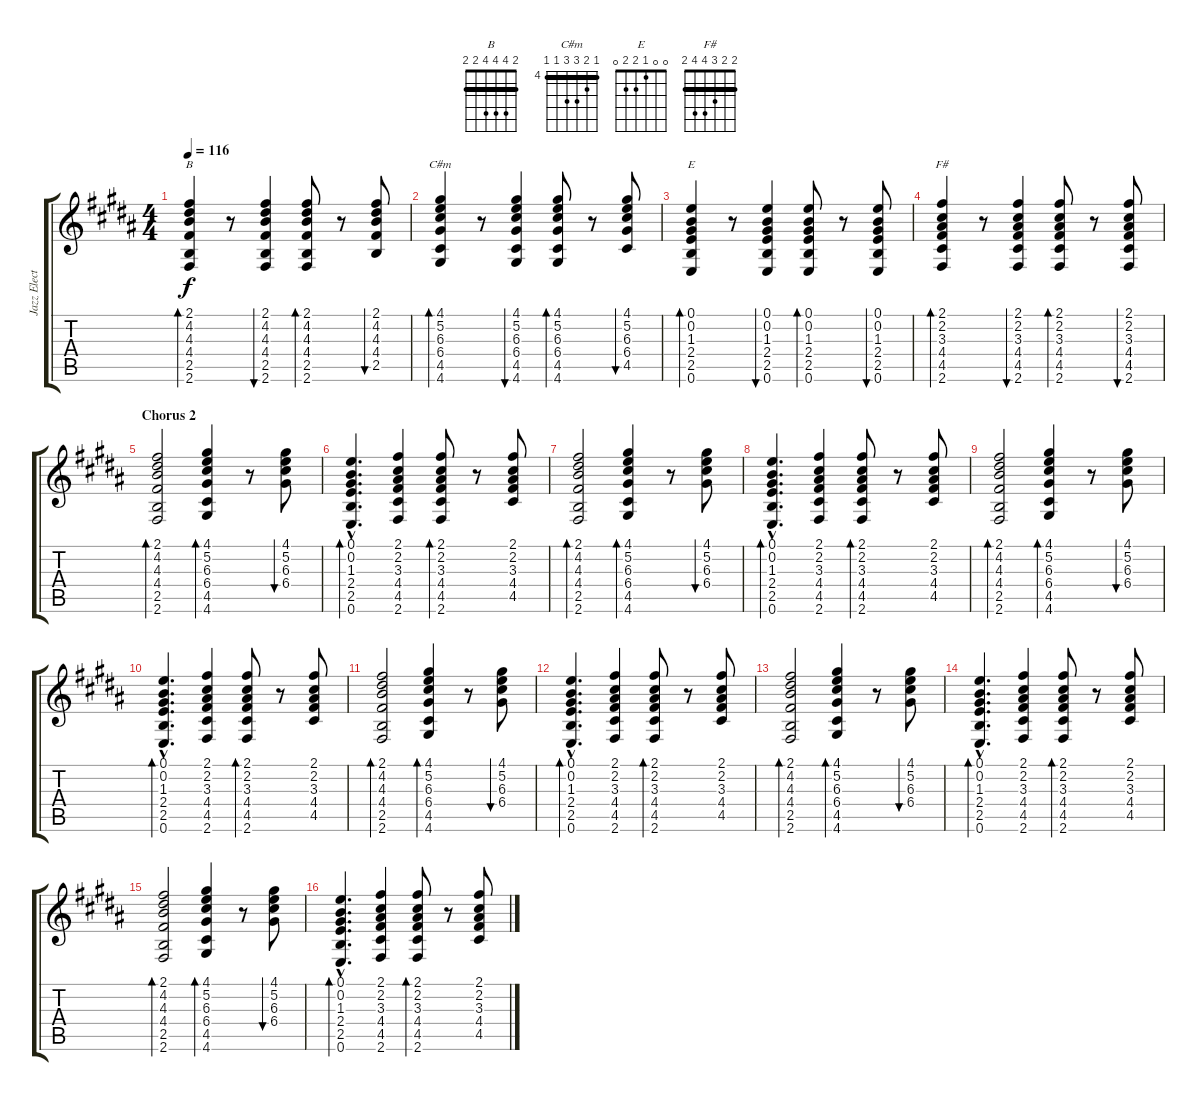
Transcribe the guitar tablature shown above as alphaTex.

\track ("Jazz Electric" "Jazz Elect") {instrument electricguitarjazz}
\staff {score tabs}
\tuning (E4 B3 G3 D3 A2 E2) {hide}
\chord ("B" 2 4 4 4 2 2) {barre 2}
\chord ("C#m" 4 5 6 6 4 4) {firstfret 4 barre 4}
\chord ("E" 0 0 1 2 2 0)
\chord ("F#" 2 2 3 4 4 2) {barre 2}
\ts (4 4)
\tempo 116
\clef g2
\ks b
(2.1 4.2 4.3 4.4 2.5 2.6).4{bd 60 ch "B" dy f} r.8 (2.1 4.2 4.3 4.4 2.5 2.6).4{bu 60} (2.1 4.2 4.3 4.4 2.5 2.6).8{bd 60} r.8 (2.1 4.2 4.3 4.4 2.5).8{bu 60} |
(4.1 5.2 6.3 6.4 4.5 4.6).4{bd 60 ch "C#m"} r.8 (4.1 5.2 6.3 6.4 4.5 4.6).4{bu 60} (4.1 5.2 6.3 6.4 4.5 4.6).8{bd 60} r.8 (4.1 5.2 6.3 6.4 4.5).8{bu 60} |
(0.1 0.2 1.3 2.4 2.5 0.6).4{bd 60 ch "E"} r.8 (0.1 0.2 1.3 2.4 2.5 0.6).4{bu 60} (0.1 0.2 1.3 2.4 2.5 0.6).8{bd 60} r.8 (0.1 0.2 1.3 2.4 2.5 0.6).8{bu 60} |
(2.1 2.2 3.3 4.4 4.5 2.6).4{bd 60 ch "F#"} r.8 (2.1 2.2 3.3 4.4 4.5 2.6).4{bu 60} (2.1 2.2 3.3 4.4 4.5 2.6).8{bd 60} r.8 (2.1 2.2 3.3 4.4 4.5 2.6).8{bu 60} |
\section ("" "Chorus 2")
(2.1 4.2 4.3 4.4 2.5 2.6).2{bd 30 volume 6} (4.1 5.2 6.3 6.4 4.5 4.6).4{bd 30} r.8 (4.1 5.2 6.3 6.4).8{bu 30} |
(0.1{hac} 0.2{hac} 1.3{hac} 2.4{hac} 2.5 0.6{hac}).4{d bd 30} (2.1 2.2 3.3 4.4 4.5 2.6).4 (2.1 2.2 3.3 4.4 4.5 2.6).8{bd 30} r.8 (2.1 2.2 3.3 4.4 4.5).8 |
(2.1 4.2 4.3 4.4 2.5 2.6).2{bd 30} (4.1 5.2 6.3 6.4 4.5 4.6).4{bd 30} r.8 (4.1 5.2 6.3 6.4).8{bu 30} |
(0.1{hac} 0.2{hac} 1.3{hac} 2.4{hac} 2.5 0.6{hac}).4{d bd 30} (2.1 2.2 3.3 4.4 4.5 2.6).4 (2.1 2.2 3.3 4.4 4.5 2.6).8{bd 30} r.8 (2.1 2.2 3.3 4.4 4.5).8 |
(2.1 4.2 4.3 4.4 2.5 2.6).2{bd 30} (4.1 5.2 6.3 6.4 4.5 4.6).4{bd 30} r.8 (4.1 5.2 6.3 6.4).8{bu 30} |
(0.1{hac} 0.2{hac} 1.3{hac} 2.4{hac} 2.5 0.6{hac}).4{d bd 30} (2.1 2.2 3.3 4.4 4.5 2.6).4 (2.1 2.2 3.3 4.4 4.5 2.6).8{bd 30} r.8 (2.1 2.2 3.3 4.4 4.5).8 |
(2.1 4.2 4.3 4.4 2.5 2.6).2{bd 30} (4.1 5.2 6.3 6.4 4.5 4.6).4{bd 30} r.8 (4.1 5.2 6.3 6.4).8{bu 30} |
(0.1{hac} 0.2{hac} 1.3{hac} 2.4{hac} 2.5 0.6{hac}).4{d bd 30} (2.1 2.2 3.3 4.4 4.5 2.6).4 (2.1 2.2 3.3 4.4 4.5 2.6).8{bd 30} r.8 (2.1 2.2 3.3 4.4 4.5).8 |
(2.1 4.2 4.3 4.4 2.5 2.6).2{bd 30} (4.1 5.2 6.3 6.4 4.5 4.6).4{bd 30} r.8 (4.1 5.2 6.3 6.4).8{bu 30} |
(0.1{hac} 0.2{hac} 1.3{hac} 2.4{hac} 2.5 0.6{hac}).4{d bd 30} (2.1 2.2 3.3 4.4 4.5 2.6).4 (2.1 2.2 3.3 4.4 4.5 2.6).8{bd 30} r.8 (2.1 2.2 3.3 4.4 4.5).8 |
(2.1 4.2 4.3 4.4 2.5 2.6).2{bd 30} (4.1 5.2 6.3 6.4 4.5 4.6).4{bd 30} r.8 (4.1 5.2 6.3 6.4).8{bu 30} |
(0.1{hac} 0.2{hac} 1.3{hac} 2.4{hac} 2.5 0.6{hac}).4{d bd 30} (2.1 2.2 3.3 4.4 4.5 2.6).4 (2.1 2.2 3.3 4.4 4.5 2.6).8{bd 30} r.8 (2.1 2.2 3.3 4.4 4.5).8
